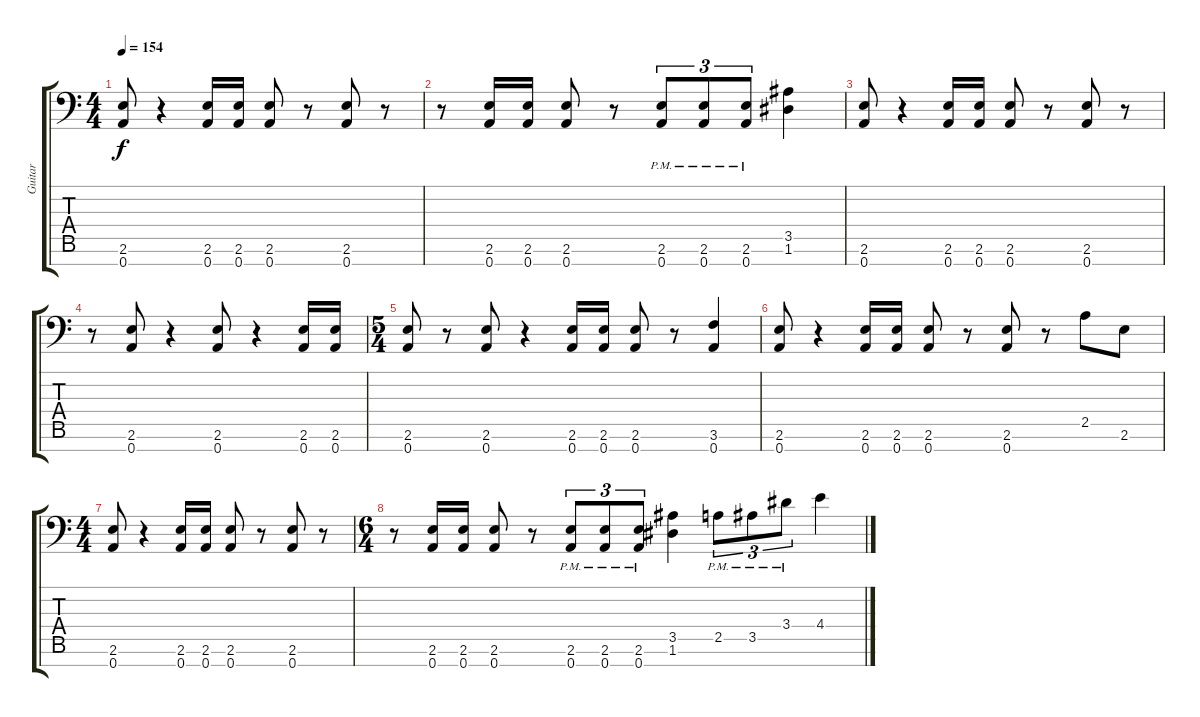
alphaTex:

\track ("Guitar" "Guitar") {instrument distortionguitar}
\staff {score tabs}
\tuning (D4 A3 F3 C3 G2 D2 A1) {hide}
\ts (4 4)
\tempo 154
\clef f4
\ks c
(2.6 0.7).8{dy f} r.4 (2.6 0.7).16 (2.6 0.7).16 (2.6 0.7).8 r.8 (2.6 0.7).8 r.8 |
r.8 (2.6 0.7).16 (2.6 0.7).16 (2.6 0.7).8 r.8 (2.6{pm} 0.7).8{tu (3 2)} (2.6{pm} 0.7).8{tu (3 2)} (2.6{pm} 0.7).8{tu (3 2)} (3.5 1.6).4 |
(2.6 0.7).8 r.4 (2.6 0.7).16 (2.6 0.7).16 (2.6 0.7).8 r.8 (2.6 0.7).8 r.8 |
r.8 (2.6 0.7).8 r.4 (2.6 0.7).8 r.4 (2.6 0.7).16 (2.6 0.7).16 |
\ts (5 4)
(2.6 0.7).8 r.8 (2.6 0.7).8 r.4 (2.6 0.7).16 (2.6 0.7).16 (2.6 0.7).8 r.8 (3.6 0.7).4 |
(2.6 0.7).8 r.4 (2.6 0.7).16 (2.6 0.7).16 (2.6 0.7).8 r.8 (2.6 0.7).8 r.8 2.5.8 2.6.8 |
\ts (4 4)
(2.6 0.7).8 r.4 (2.6 0.7).16 (2.6 0.7).16 (2.6 0.7).8 r.8 (2.6 0.7).8 r.8 |
\ts (6 4)
r.8 (2.6 0.7).16 (2.6 0.7).16 (2.6 0.7).8 r.8 (2.6{pm} 0.7).8{tu (3 2)} (2.6{pm} 0.7).8{tu (3 2)} (2.6{pm} 0.7).8{tu (3 2)} (3.5 1.6).4 2.5{pm}.8{tu (3 2)} 3.5{pm}.8{tu (3 2)} 3.4{pm}.8{tu (3 2)} 4.4.4
